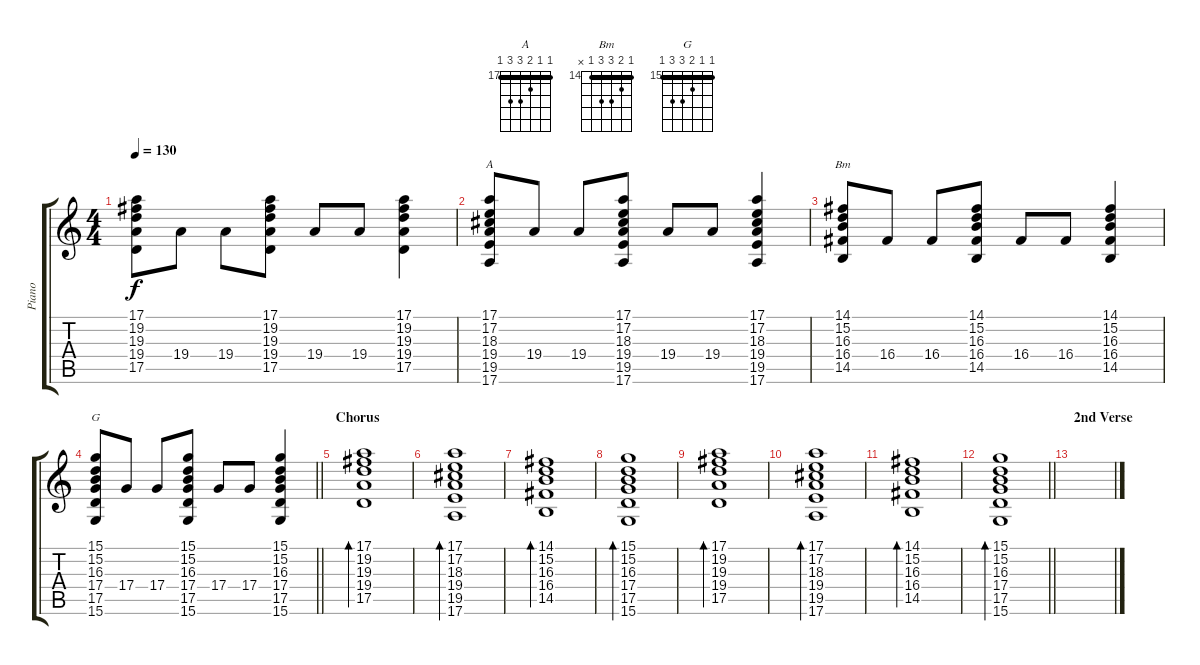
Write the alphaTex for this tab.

\track ("Piano" "Piano") {instrument acousticgrandpiano}
\staff {score tabs}
\tuning (E4 B3 G3 D3 A2 E2) {hide}
\chord ("A" 17 17 18 19 19 17) {firstfret 17 barre 17}
\chord ("Bm" 14 15 16 16 14 x) {firstfret 14 barre 14}
\chord ("G" 15 15 16 17 17 15) {firstfret 15 barre 15}
\ts (4 4)
\tempo 130
\clef g2
\ks c
(17.1 19.2 19.3 19.4 17.5).8{dy f} 19.4.8 19.4.8 (17.1 19.2 19.3 19.4 17.5).8 19.4.8 19.4.8 (17.1 19.2 19.3 19.4 17.5).4 |
(17.1 17.2 18.3 19.4 19.5 17.6).8{ch "A"} 19.4.8 19.4.8 (17.1 17.2 18.3 19.4 19.5 17.6).8 19.4.8 19.4.8 (17.1 17.2 18.3 19.4 19.5 17.6).4 |
(14.1 15.2 16.3 16.4 14.5).8{ch "Bm"} 16.4.8 16.4.8 (14.1 15.2 16.3 16.4 14.5).8 16.4.8 16.4.8 (14.1 15.2 16.3 16.4 14.5).4 |
\barLineRight lightlight
(15.1 15.2 16.3 17.4 17.5 15.6).8{ch "G"} 17.4.8 17.4.8 (15.1 15.2 16.3 17.4 17.5 15.6).8 17.4.8 17.4.8 (15.1 15.2 16.3 17.4 17.5 15.6).4 |
\section ("" "Chorus")
(17.1 19.2 19.3 19.4 17.5).1{bd 480} |
(17.1 17.2 18.3 19.4 19.5 17.6).1{bd 480} |
(14.1 15.2 16.3 16.4 14.5).1{bd 480} |
(15.1 15.2 16.3 17.4 17.5 15.6).1{bd 480} |
(17.1 19.2 19.3 19.4 17.5).1{bd 480} |
(17.1 17.2 18.3 19.4 19.5 17.6).1{bd 480} |
(14.1 15.2 16.3 16.4 14.5).1{bd 480} |
\barLineRight lightlight
(15.1 15.2 16.3 17.4 17.5 15.6).1{bd 480} |
\section ("" "2nd Verse")
